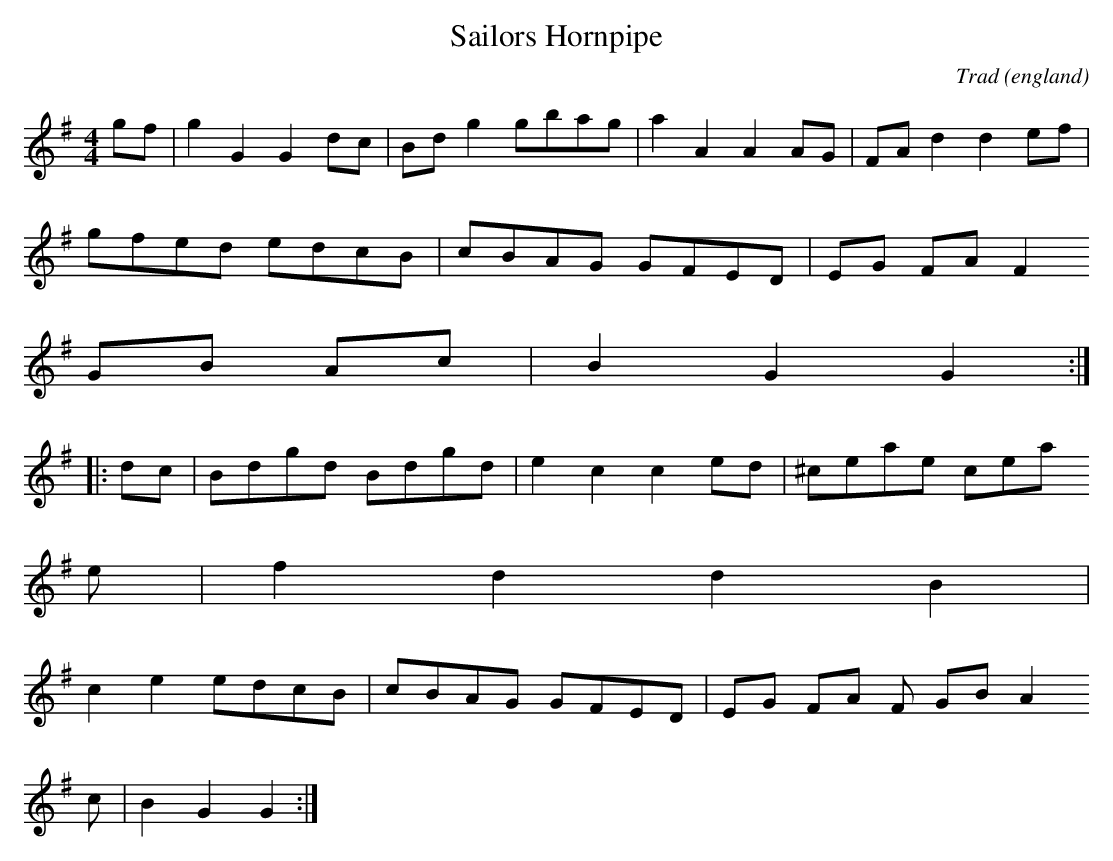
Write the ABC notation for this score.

X:1
T:Sailors Hornpipe
O:england
M:4/4
L:1/4
C:Trad
K:G
g/2f/2| gG Gd/2c/2| B/2d/2g g/2b/2a/2g/2| aA AA/2G/2| F/2A/2d de/2f/2|
g/2f/2e/2d/2  e/2d/2c/2B/2| c/2B/2A/2G/2  G/2F/2E/2D/2| E/2G/2 F/2A/2 F
/2 G/2B/2 A/2c/2| BG G:|
|:d/2c/2| B/2d/2g/2d/2 B/2d/2g/2d/2| ec ce/2d/2| ^c/2e/2a/2e/2 c/2e/2a/2
e/2| fd dB|
ce e/2d/2c/2B/2| c/2B/2A/2G/2  G/2F/2E/2D/2| E/2G/2 F/2A/2 F/2 G/2B/2 A
/2c/2| BG G:|
